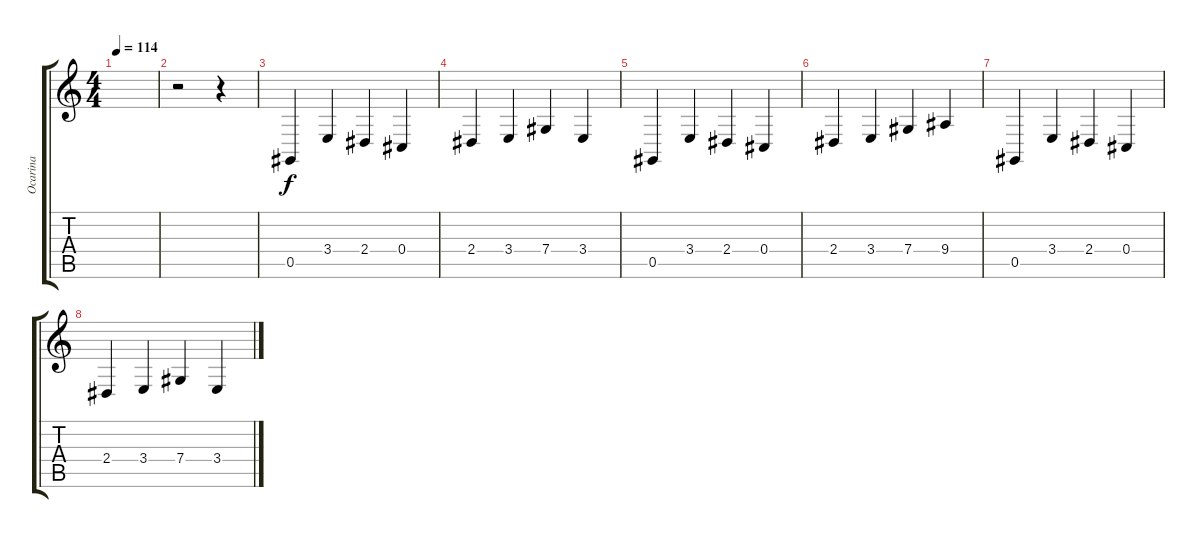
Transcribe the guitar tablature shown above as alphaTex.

\track ("Ocarina" "Ocarina") {instrument ocarina}
\staff {score tabs}
\tuning (Eb4 Bb3 Gb3 Db3 Ab2 Eb2) {hide}
\ts (4 4)
\tempo 114
\clef g2
\ks c
|
r.2 r.4 |
0.5.4 3.4.4 2.4.4 0.4.4 |
2.4.4 3.4.4 7.4.4 3.4.4 |
0.5.4 3.4.4 2.4.4 0.4.4 |
2.4.4 3.4.4 7.4.4 9.4.4 |
0.5.4 3.4.4 2.4.4 0.4.4 |
2.4.4 3.4.4 7.4.4 3.4.4
